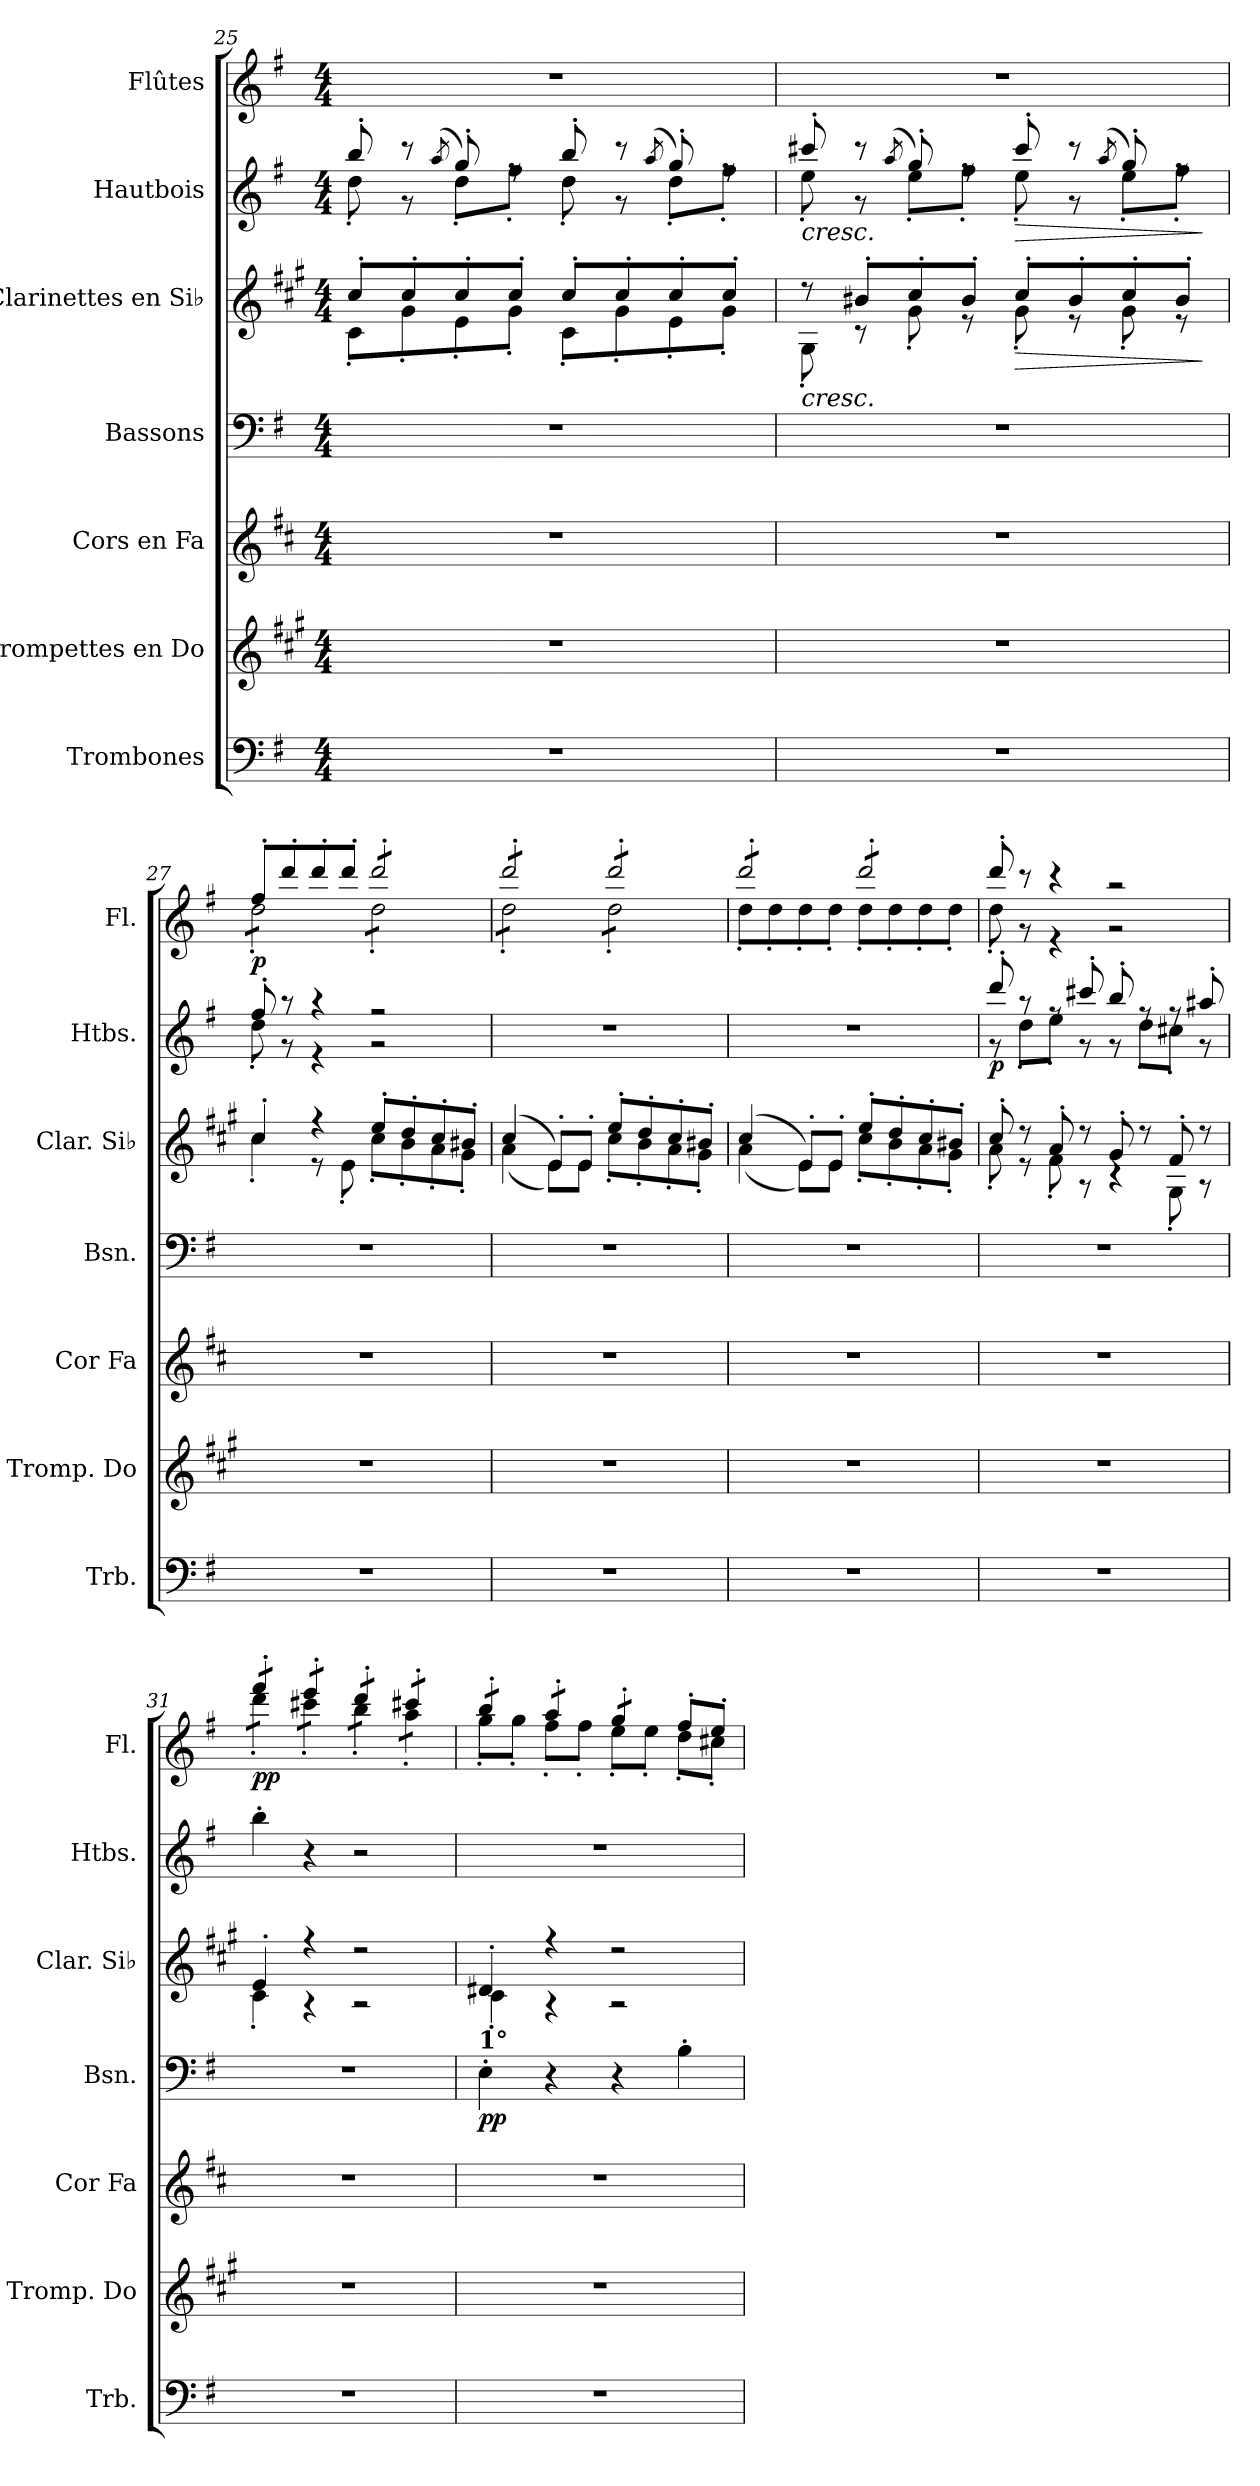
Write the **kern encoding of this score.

**kern	**kern	**kern	**kern	**dynam	**kern	**dynam	**kern	**dynam	**kern	**dynam
*part7	*part6	*part5	*part4	*part4	*part3	*part3	*part2	*part2	*part1	*part1
*staff7	*staff6	*staff5	*staff4	*staff4	*staff3	*staff3	*staff2	*staff2	*staff1	*staff1
*I"Trombones	*I"Trompettes en Do	*I"Cors en Fa	*I"Bassons	*	*I"Clarinettes en Si♭	*	*I"Hautbois	*	*I"Flûtes	*
*I'Trb.	*I'Tromp. Do	*I'Cor Fa	*I'Bsn.	*	*I'Clar. Si♭	*	*I'Htbs.	*	*I'Fl.	*
*clefF4	*clefG2	*clefG2	*clefF4	*	*clefG2	*	*clefG2	*	*clefG2	*
*	*ITrd1c2	*ITrd4c7	*	*	*ITrd1c2	*	*	*	*	*
*k[f#]	*k[f#]	*k[f#]	*k[f#]	*	*k[f#]	*	*k[f#]	*	*k[f#]	*
*M4/4	*M4/4	*M4/4	*M4/4	*	*M4/4	*	*M4/4	*	*M4/4	*
=25	=25	=25	=25	=25	=25	=25	=25	=25	=25	=25
*	*	*	*	*	*^	*	*^	*	*	*
1r	1r	1r	1r	.	8b'/L	8B'\L	.	8bb'/	8dd'\	.	1r	.
.	.	.	.	.	8b'/	8f#'\	.	8r	8r	.	.	.
.	.	.	.	.	.	.	.	(>8qaa/	.	.	.	.
.	.	.	.	.	8b'/	8d'\	.	8gg'/)	8dd'\L	.	.	.
.	.	.	.	.	8b'/J	8f#'\J	.	8rff	8ff#'\J	.	.	.
.	.	.	.	.	8b'/L	8B'\L	.	8bb'/	8dd'\	.	.	.
.	.	.	.	.	8b'/	8f#'\	.	8r	8r	.	.	.
.	.	.	.	.	.	.	.	(>8qaa/	.	.	.	.
.	.	.	.	.	8b'/	8d'\	.	8gg'/)	8dd'\L	.	.	.
.	.	.	.	.	8b'/J	8f#'\J	.	8rff	8ff#'\J	.	.	.
=26	=26	=26	=26	=26	=26	=26	=26	=26	=26	=26	=26	=26
!	!	!	!	!	!	!	!LO:HP:b	!	!	!LO:HP:b	!	!
1r	1r	1r	1r	.	8r	8F#'\	<	8ccc#X'/	8ee'\	<	1r	.
.	.	.	.	.	8a#X'/L	8r	.	8r	8r	.	.	.
.	.	.	.	.	.	.	.	(>8qaa/	.	.	.	.
.	.	.	.	.	8b'/	8f#'\	.	8gg'/)	8ee'\L	.	.	.
.	.	.	.	.	8a#'/J	8r	.	8rff	8ff#'\J	.	.	.
!	!	!	!	!	!	!	!LO:HP:b	!	!	!LO:HP:b	!	!
.	.	.	.	.	8b'/L	8f#'\	>	8ccc#'/	8ee'\	>	.	.
.	.	.	.	.	8a#'/	8r	.	8r	8r	.	.	.
.	.	.	.	.	.	.	.	(>8qaa/	.	.	.	.
.	.	.	.	.	8b'/	8f#'\	.	8gg'/)	8ee'\L	.	.	.
.	.	.	.	.	8a#'/J	8r	.	8rff	8ff#'\J	.	.	.
*	*	*	*	*	*v	*v	*	*	*	*	*	*
*	*	*	*	*	*	*	*v	*v	*	*	*
.	.	.	.	.	.	[ ]	.	[ ]	.	.
!!LO:PB:g=z
=27	=27	=27	=27	=27	=27	=27	=27	=27	=27	=27
*	*	*	*	*	*^	*	*^	*	*^	*
!	!	!	!	!	!	!	!	!	!	!	!	!	!LO:DY:b
*	*	*	*	*	*	*	*	*	*	*	*tremolo	*	*
1r	1r	1r	1r	.	4b'/	4b'\	.	8ff#'/	8dd'\	.	8ff#'/L	8dd'\L	p
.	.	.	.	.	.	.	.	8r	8r	.	8ddd'/	8dd'\	.
.	.	.	.	.	4r	8r	.	4r	4r	.	8ddd'/	8dd'\	.
.	.	.	.	.	.	8d'\	.	.	.	.	8ddd'/J	8dd'\J	.
.	.	.	.	.	8dd'/L	8b'\L	.	2r	2r	.	8ddd'/L	8dd'\L	.
.	.	.	.	.	8cc'/	8a'\	.	.	.	.	8ddd'/	8dd'\	.
.	.	.	.	.	8b'/	8g'\	.	.	.	.	8ddd'/	8dd'\	.
.	.	.	.	.	8a#X'/J	8f#'\J	.	.	.	.	8ddd'/J	8dd'\J	.
*	*	*	*	*	*	*	*	*v	*v	*	*	*	*
=28	=28	=28	=28	=28	=28	=28	=28	=28	=28	=28	=28	=28
1r	1r	1r	1r	.	(4b/	(4g\	.	1r	.	8ddd'/L	8dd'\L	.
.	.	.	.	.	.	.	.	.	.	8ddd'/	8dd'\	.
.	.	.	.	.	8d'/L)	8d\L)	.	.	.	8ddd'/	8dd'\	.
.	.	.	.	.	8d'/J	8d\J	.	.	.	8ddd'/J	8dd'\J	.
.	.	.	.	.	8dd'/L	8b'\L	.	.	.	8ddd'/L	8dd'\L	.
.	.	.	.	.	8cc'/	8a'\	.	.	.	8ddd'/	8dd'\	.
.	.	.	.	.	8b'/	8g'\	.	.	.	8ddd'/	8dd'\	.
.	.	.	.	.	8a#X'/J	8f#'\J	.	.	.	8ddd'/J	8dd'\J	.
=29	=29	=29	=29	=29	=29	=29	=29	=29	=29	=29	=29	=29
1r	1r	1r	1r	.	(4b/	(4g\	.	1r	.	8ddd'/L	8dd'\L	.
.	.	.	.	.	.	.	.	.	.	8ddd'/	8dd'\	.
.	.	.	.	.	8d'/L)	8d\L)	.	.	.	8ddd'/	8dd'\	.
.	.	.	.	.	8d'/J	8d\J	.	.	.	8ddd'/J	8dd'\J	.
.	.	.	.	.	8dd'/L	8b'\L	.	.	.	8ddd'/L	8dd'\L	.
.	.	.	.	.	8cc'/	8a'\	.	.	.	8ddd'/	8dd'\	.
.	.	.	.	.	8b'/	8g'\	.	.	.	8ddd'/	8dd'\	.
.	.	.	.	.	8a#X'/J	8f#'\J	.	.	.	8ddd'/J	8dd'\J	.
*	*	*	*	*	*	*	*	*	*	*Xtremolo	*	*
!!LO:PB:g=z	!!
=30	=30	=30	=30	=30	=30	=30	=30	=30	=30	=30	=30	=30
*	*	*	*	*	*	*	*	*^	*	*	*	*
!	!	!	!	!	!	!	!	!	!	!LO:DY:b	!	!	!
1r	1r	1r	1r	.	8b'/	8g'\	.	8ddd'/	8r	p	8ddd'/	8dd'\	.
.	.	.	.	.	8r	8r	.	8raa	8dd'\L	.	8r	8r	.
.	.	.	.	.	8g'/	8e'\	.	8rff	8ee'\J	.	4r	4r	.
.	.	.	.	.	8r	8r	.	8ccc#X'/	8r	.	.	.	.
.	.	.	.	.	8f#'/	4rc	.	8bb'/	8r	.	2r	2r	.
.	.	.	.	.	8r	.	.	8rff	8dd'\L	.	.	.	.
.	.	.	.	.	8e'/	8F#'\	.	8rff	8cc#X'\J	.	.	.	.
.	.	.	.	.	8r	8r	.	8aa#X'/	8r	.	.	.	.
=31	=31	=31	=31	=31	=31	=31	=31	=31	=31	=31	=31	=31	=31
!	!	!	!	!	!	!	!	!	!	!	!	!	!LO:DY:b
*	*	*	*	*	*	*	*	*v	*v	*	*	*	*
*	*	*	*	*	*	*	*	*	*	*tremolo	*	*
1r	1r	1r	1r	.	4d'/	4B'\	.	4bb'\	.	8fff#'/L	8ddd'\L	pp
.	.	.	.	.	.	.	.	.	.	8fff#'/J	8ddd'\J	.
.	.	.	.	.	4r	4r	.	4r	.	8eee'/L	8ccc#X'\L	.
.	.	.	.	.	.	.	.	.	.	8eee'/J	8ccc#X'\J	.
.	.	.	.	.	2r	2r	.	2r	.	8ddd'/L	8bb'\L	.
.	.	.	.	.	.	.	.	.	.	8ddd'/J	8bb'\J	.
.	.	.	.	.	.	.	.	.	.	8ccc#X'/L	8aa'\L	.
.	.	.	.	.	.	.	.	.	.	8ccc#X'/J	8aa'\J	.
=32	=32	=32	=32	=32	=32	=32	=32	=32	=32	=32	=32	=32
!	!	!	!LO:TX:a:B:t=1°	!	!	!	!	!	!	!	!	!
!	!	!	!	!LO:DY:b	!	!	!	!	!	!	!	!
1r	1r	1r	4E'\	pp	4c#X'/	4B'\	.	1r	.	8bb'/L	8gg'\L	.
.	.	.	.	.	.	.	.	.	.	8bb'/J	8gg'\J	.
.	.	.	4r	.	4r	4r	.	.	.	8aa'/L	8ff#'\L	.
.	.	.	.	.	.	.	.	.	.	8aa'/J	8ff#'\J	.
.	.	.	4r	.	2r	2r	.	.	.	8gg'/L	8ee'\L	.
.	.	.	.	.	.	.	.	.	.	8gg'/J	8ee'\J	.
*	*	*	*	*	*	*	*	*	*	*Xtremolo	*	*
.	.	.	4B'\	.	.	.	.	.	.	8ff#'/L	8dd'\L	.
.	.	.	.	.	.	.	.	.	.	8ee'/J	8cc#X'\J	.
*	*	*	*	*	*v	*v	*	*	*	*v	*v	*
=	=	=	=	=	=	=	=	=	=	=
*-	*-	*-	*-	*-	*-	*-	*-	*-	*-	*-
